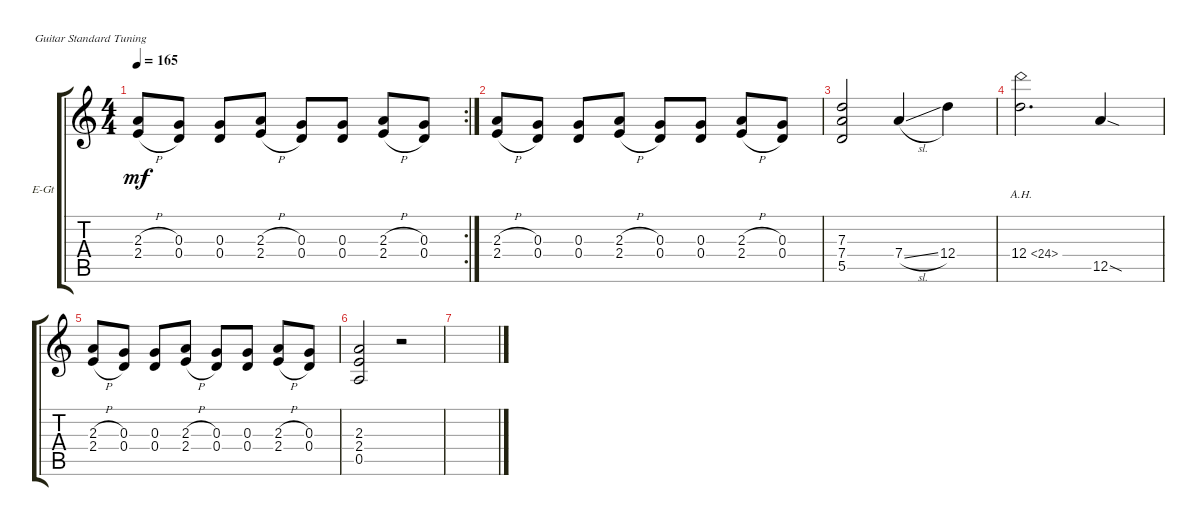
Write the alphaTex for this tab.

\bracketExtendMode groupsimilarinstruments
\firstSystemTrackNameOrientation horizontal
\otherSystemsTrackNameOrientation horizontal
\track ("Gtr 2" "E-Gt") {instrument acousticgrandpiano}
\staff {score tabs}
\tuning (E4 B3 G3 D3 A2 E2)
\displaytranspose 12
\rc 2
\ts (4 4)
\tempo 165
\clef g2
\ks c
(2.3{h} 2.4{h}).8{dy mf} (0.3 0.4).8 (0.3 0.4).8 (2.3{h} 2.4{h}).8 (0.3 0.4).8 (0.3 0.4).8 (2.3{h} 2.4{h}).8 (0.3 0.4).8 |
(2.3{h} 2.4{h}).8 (0.3 0.4).8 (0.3 0.4).8 (2.3{h} 2.4{h}).8 (0.3 0.4).8 (0.3 0.4).8 (2.3{h} 2.4{h}).8 (0.3 0.4).8 |
(7.3 7.4 5.5).2 7.4{sl}.4 12.4.4 |
12.4{ah 12}.2{d} 12.5{sod}.4 |
(2.3{h} 2.4{h}).8 (0.3 0.4).8 (0.3 0.4).8 (2.3{h} 2.4{h}).8 (0.3 0.4).8 (0.3 0.4).8 (2.3{h} 2.4{h}).8 (0.3 0.4).8 |
(2.3 2.4 0.5).2 r.2 |
\ks aminor
